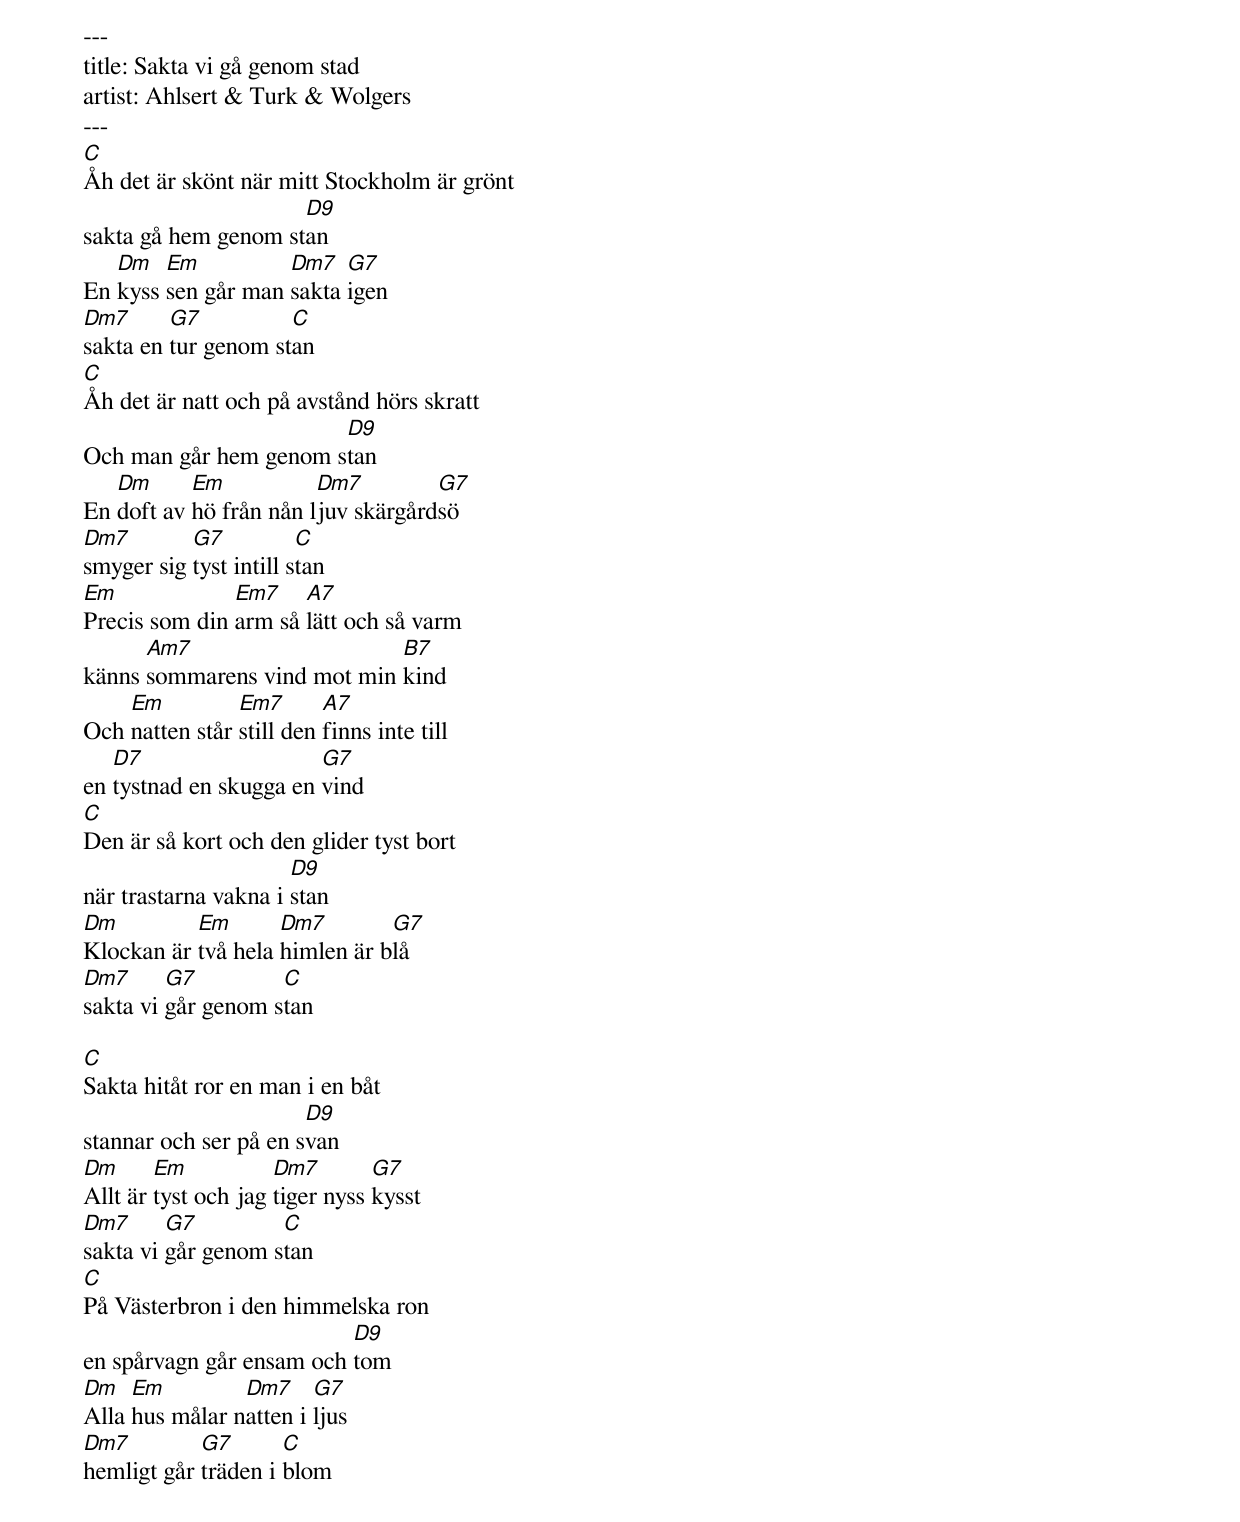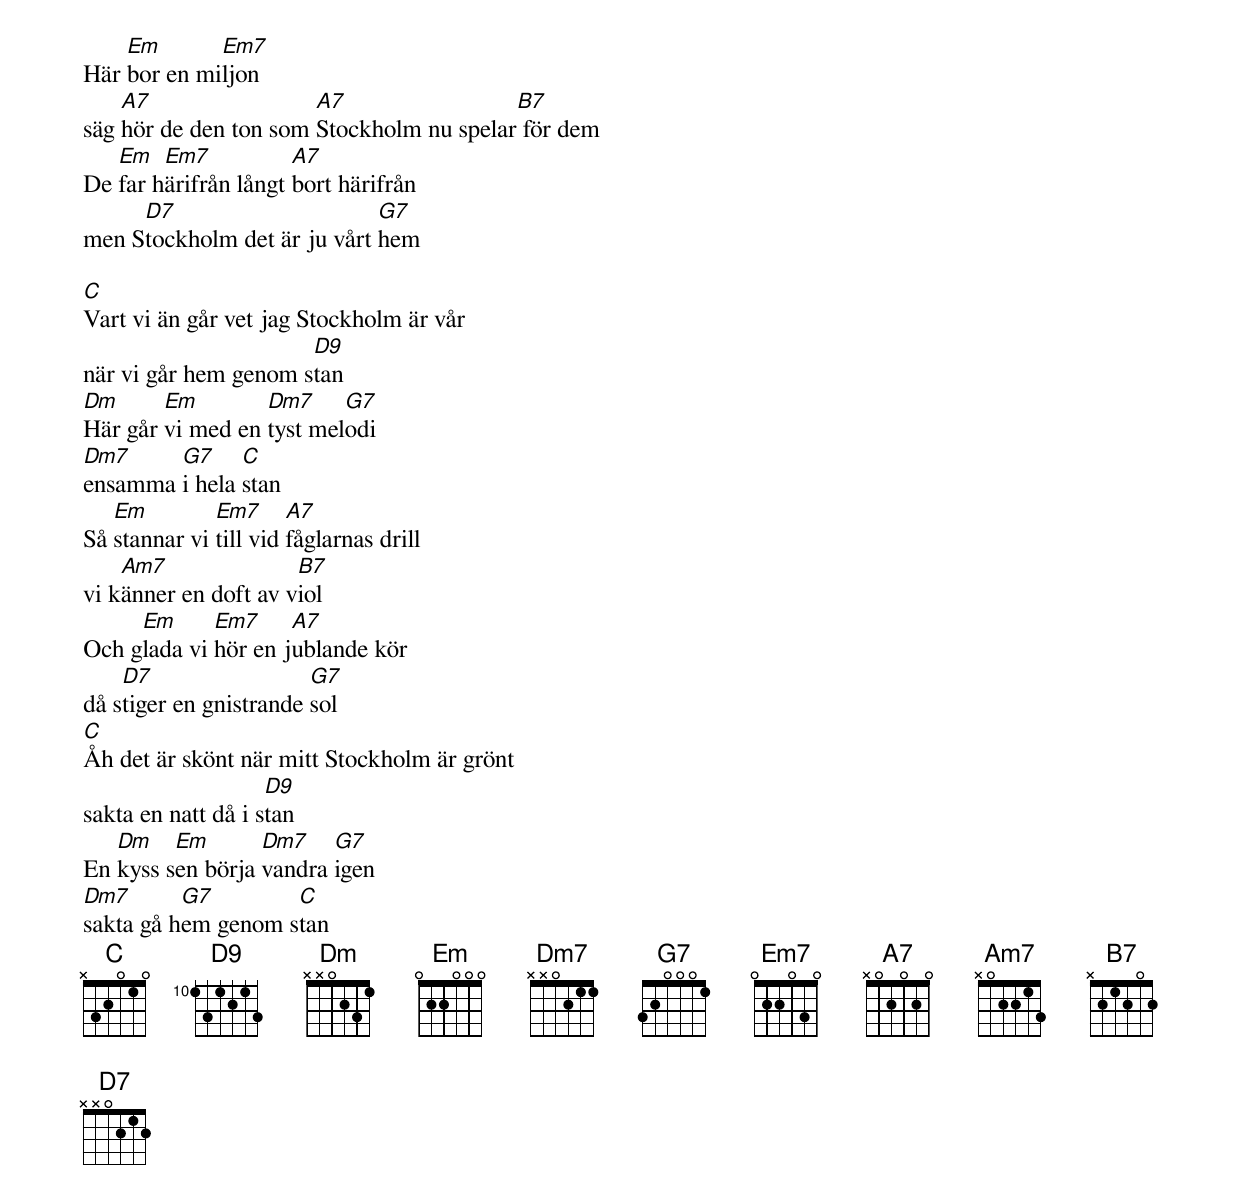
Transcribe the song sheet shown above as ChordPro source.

---
title: Sakta vi gå genom stad
artist: Ahlsert & Turk & Wolgers
---
[C]Åh det är skönt när mitt Stockholm är grönt
sakta gå hem genom st[D9]an
En [Dm]kyss [Em]sen går man [Dm7]sakta [G7]igen
[Dm7]sakta en [G7]tur genom st[C]an
[C]Åh det är natt och på avstånd hörs skratt
Och man går hem genom s[D9]tan
En [Dm]doft av [Em]hö från nån l[Dm7]juv skärgård[G7]sö
[Dm7]smyger sig [G7]tyst intill s[C]tan
[Em]Precis som din [Em7]arm så [A7]lätt och så varm
känns [Am7]sommarens vind mot min [B7]kind
Och [Em]natten står [Em7]still den [A7]finns inte till
en [D7]tystnad en skugga en [G7]vind
[C]Den är så kort och den glider tyst bort
när trastarna vakna i [D9]stan
[Dm]Klockan är [Em]två hela [Dm7]himlen är b[G7]lå
[Dm7]sakta vi [G7]går genom s[C]tan

[C]Sakta hitåt ror en man i en båt
stannar och ser på en s[D9]van
[Dm]Allt är [Em]tyst och jag [Dm7]tiger nyss [G7]kysst
[Dm7]sakta vi [G7]går genom s[C]tan
[C]På Västerbron i den himmelska ron
en spårvagn går ensam och [D9]tom
[Dm]Alla [Em]hus målar n[Dm7]atten i [G7]ljus
[Dm7]hemligt går [G7]träden i [C]blom
Här [Em]bor en mi[Em7]ljon
säg [A7]hör de den ton som [A7]Stockholm nu spelar[B7] för dem
De [Em]far h[Em7]ärifrån långt [A7]bort härifrån
men S[D7]tockholm det är ju vårt [G7]hem

[C]Vart vi än går vet jag Stockholm är vår
när vi går hem genom s[D9]tan
[Dm]Här går [Em]vi med en [Dm7]tyst mel[G7]odi
[Dm7]ensamma [G7]i hela [C]stan
Så [Em]stannar vi [Em7]till vid [A7]fåglarnas drill
vi k[Am7]änner en doft av v[B7]iol
Och g[Em]lada vi [Em7]hör en j[A7]ublande kör
då s[D7]tiger en gnistrande [G7]sol
[C]Åh det är skönt när mitt Stockholm är grönt
sakta en natt då i s[D9]tan
En [Dm]kyss s[Em]en börja [Dm7]vandra [G7]igen
[Dm7]sakta gå h[G7]em genom s[C]tan
